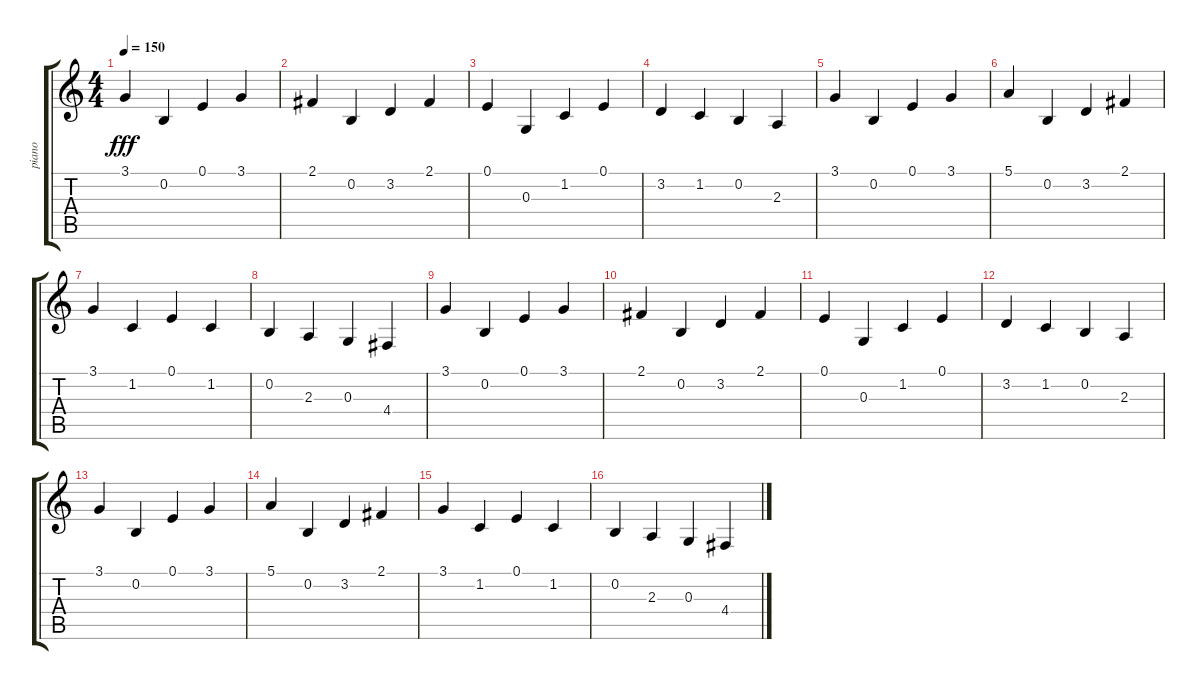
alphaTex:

\track ("piano" "piano") {instrument brightacousticpiano}
\staff {score tabs}
\tuning (E4 B3 G3 D3 A2 E2) {hide}
\ts (4 4)
\tempo 150
\clef g2
\ks c
3.1.4{dy fff} 0.2.4 0.1.4 3.1.4 |
2.1.4 0.2.4 3.2.4 2.1.4 |
0.1.4 0.3.4 1.2.4 0.1.4 |
3.2.4 1.2.4 0.2.4 2.3.4 |
3.1.4 0.2.4 0.1.4 3.1.4 |
5.1.4 0.2.4 3.2.4 2.1.4 |
3.1.4 1.2.4 0.1.4 1.2.4 |
0.2.4 2.3.4 0.3.4 4.4.4 |
3.1.4 0.2.4 0.1.4 3.1.4 |
2.1.4 0.2.4 3.2.4 2.1.4 |
0.1.4 0.3.4 1.2.4 0.1.4 |
3.2.4 1.2.4 0.2.4 2.3.4 |
3.1.4 0.2.4 0.1.4 3.1.4 |
5.1.4 0.2.4 3.2.4 2.1.4 |
3.1.4 1.2.4 0.1.4 1.2.4 |
0.2.4 2.3.4 0.3.4 4.4.4
